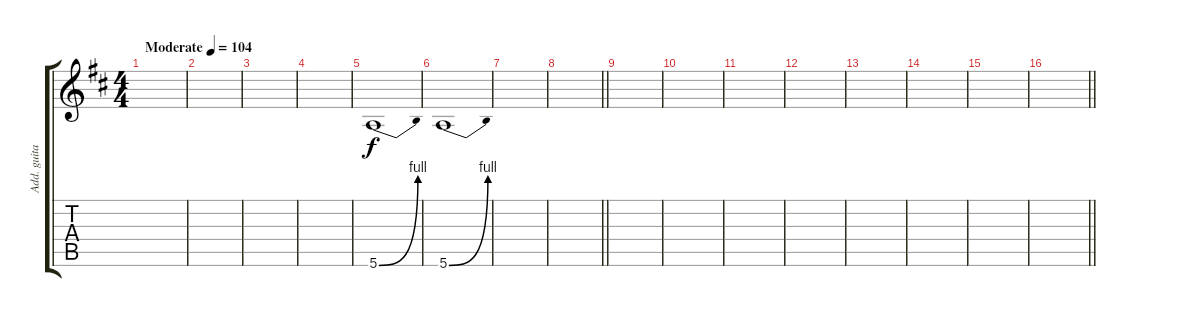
\track ("Add. guitar" "Add. guita") {instrument distortionguitar}
\staff {score tabs}
\tuning (E4 B3 G3 D3 A2 E2) {hide}
\ts (4 4)
\tempo (104 "Moderate")
\clef g2
\ks d
|
|
|
|
5.6{be (bend 0 0 60 4)}.1 |
5.6{be (bend 0 0 60 4)}.1 |
|
\barLineRight lightlight
|
|
|
|
|
|
|
|
\barLineRight lightlight
